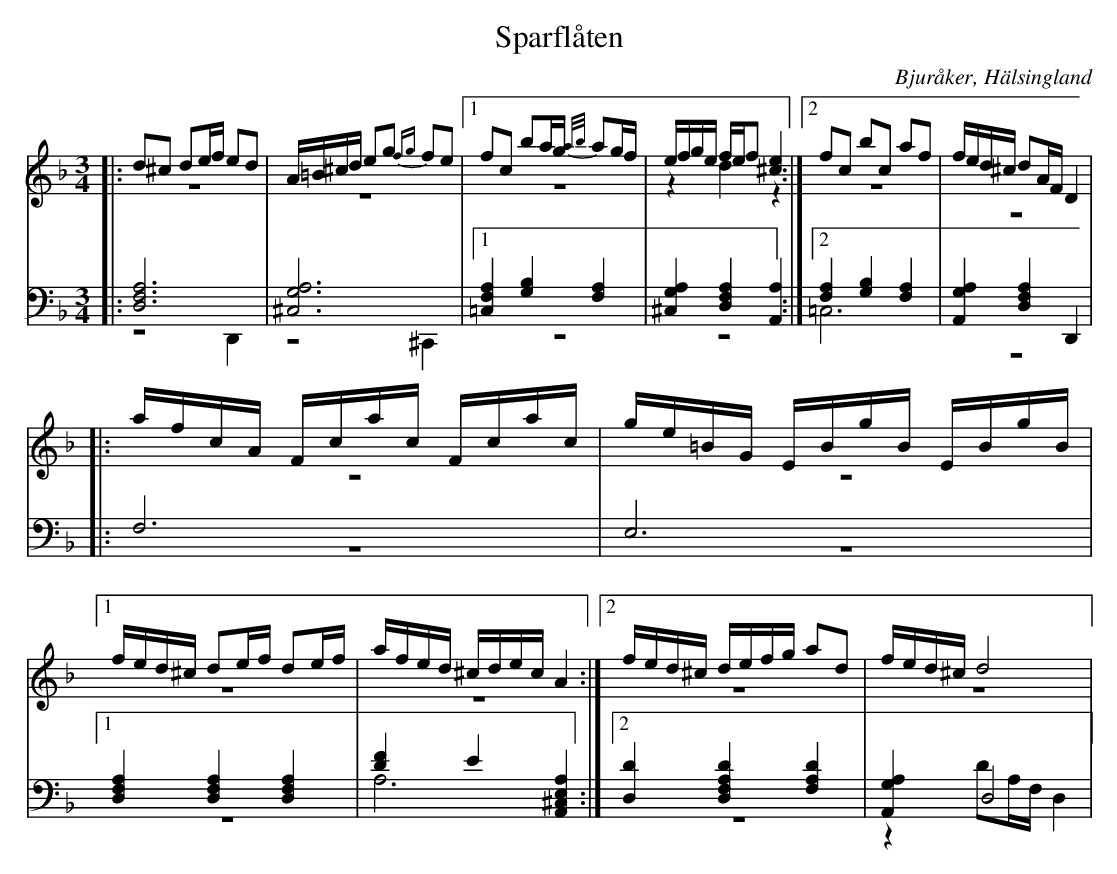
X:1
T: Sparflåten
O: Bjuråker, Hälsingland
M: 3/4
L: 1/8
K: Dm
V:1
V:2 merge
V:3
V:4 merge
V:1
|:d^c de/f/ ed|A/=B/^c/d/ eg {fg}fe|1 fc ba/g/ {a/b/}ag/f/| e/f/g/e/ f/e/f [^c2e2]:|2 fc bc af|f/e/d/^c/ dA/F/ D2|
|:a/f/c/A/  F/c/a/c/ F/c/a/c/|g/e/=B/G/  E/B/g/B/  E/B/g/B/|1 f/e/d/^c/ de/f/ de/f/|a/f/e/d/ ^c/d/e/c/ A2:|2 f/e/d/^c/ d/e/f/g/ ad|f/e/d/^c/ d4|
V:2
|:z6|z6|1 z6|z2 d2 z2:|2 z6|z6|
|:z6|z6|1 z6|z6:|2 z6|z6|
V:3 clef=bass
|:[D,6F,6A,6]|[^C,6G,6A,6]|1 [=C,2F,2A,2] [G,2B,2] [F,2A,2]|[^C,2G,2A,2] [D,2F,2A,2] [A,,2A,2]:|2 [F,2A,2] [G,2B,2] [F,2A,2]|[A,,2G,2A,2] [D,2F,2A,2] D,,2|
|:F,6|E,6|1 [D,2F,2A,2] [D,2F,2A,2] [D,2F,2A,2]|[D2F2] E2 [A,,2^C,2E,2A,2]:|2 [D,2D2] [D,2F,2A,2D2] [F,2A,2D2]|[A,,2G,2A,2] D,4|
V:4 clef=bass
|:z4 D,,2|z4 ^C,,2|1 z6|z6:|2 =C,6|z6|
|:z6|z6|1 z6|A,6:|2 z6|z2 DA,/F,/ D,2|
